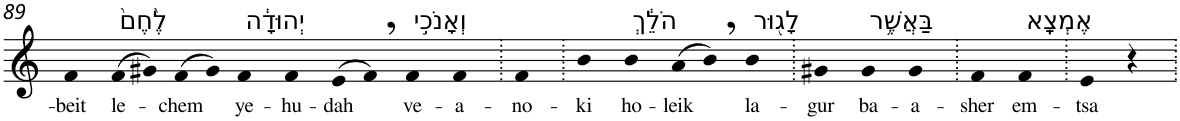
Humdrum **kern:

**kern	**text
*part1	*part1
*staff1	*staff1
*I"Piano	*
*I'Pno	*
!!LO:PB:g=z
*clefG2	*
*k[]	*
=89	=89
!	!LO:LY:b
4f	-beit
!LO:TX:a:t=לֶ֙חֶם֙	!
!	!LO:LY:b
(>8f	le-
8g#X)	.
!	!LO:LY:b
(>8f	-chem
8g#)	.
!LO:TX:a:t=יְהוּדָ֔ה	!
!	!LO:LY:b
4f	ye-
!	!LO:LY:b
4f	-hu-
!	!LO:LY:b
(>8e	-dah
8f,)	.
!LO:TX:a:t=וְאָנֹכִ֣י	!
!	!LO:LY:b
4f	ve-
!	!LO:LY:b
4f	-a-
=90.	=90.
!	!LO:LY:b
4f	-no-
=91.	=91.
!	!LO:LY:b
4b	-ki
!LO:TX:a:t=הֹלֵ֔ךְ	!
!	!LO:LY:b
4b	ho-
!	!LO:LY:b
(>8a	-leik
8b,)	.
!LO:TX:a:t=לָג֖וּר	!
!	!LO:LY:b
4b	la-
=92.	=92.
!	!LO:LY:b
4g#X	-gur
!LO:TX:a:t=בַּאֲשֶׁ֥ר	!
!	!LO:LY:b
4g#	ba-
!	!LO:LY:b
4g#	-a-
=93.	=93.
!	!LO:LY:b
4f	-sher
!LO:TX:a:t=אֶמְצָֽא	!
!	!LO:LY:b
4f	em-
=94.	=94.
!	!LO:LY:b
4e	-tsa
4r	.
=.	=.
*-	*-
